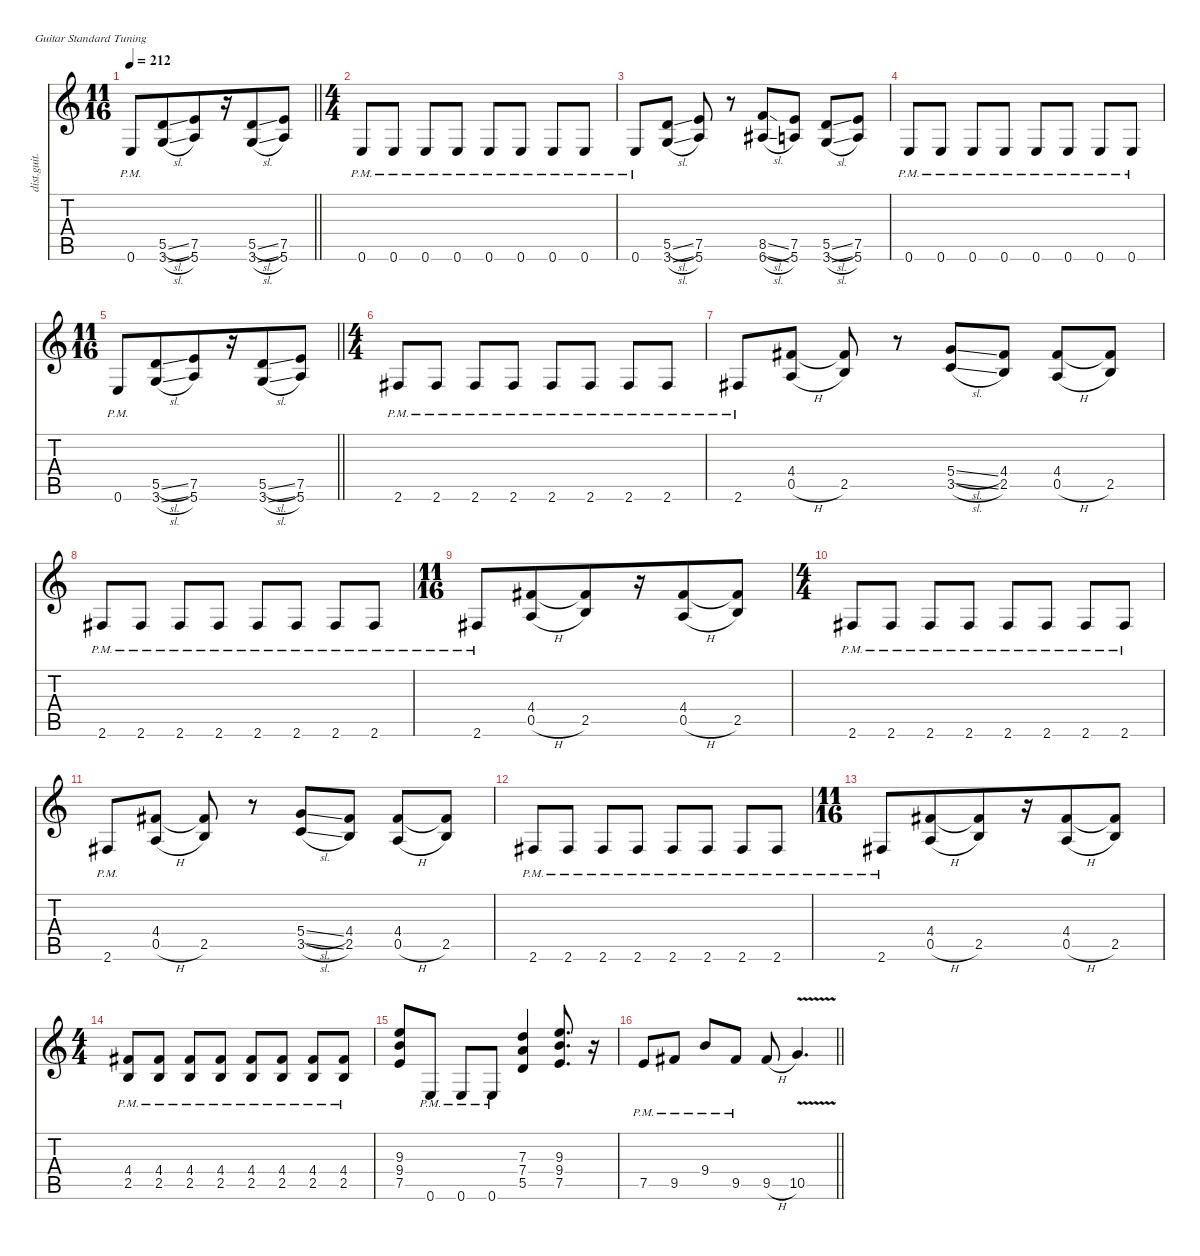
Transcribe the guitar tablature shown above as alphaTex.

\defaultSystemsLayout 4
\hideDynamics
\bracketExtendMode nobrackets
\otherSystemsTrackNameOrientation horizontal
\track ("Kirk Hammett" "dist.guit.") {instrument distortionguitar}
\staff {score tabs}
\tuning (E4 B3 G3 D3 A2 E2)
\ts (11 16)
\beaming (8 5)
\tempo 212
\clef g2
\barLineRight lightlight
\ks c
0.6{pm}.8{dy fff} (5.5{sl} 3.6{sl}).8 (7.5 5.6).8 r.16 (5.5{sl} 3.6{sl}).8 (7.5 5.6).8{dy f} |
\ts (4 4)
\beaming (8 2 2 2 2)
0.6{pm}.8{dy fff} 0.6{pm}.8 0.6{pm}.8 0.6{pm}.8 0.6{pm}.8 0.6{pm}.8 0.6{pm}.8 0.6{pm}.8 |
0.6{pm}.8 (5.5{sl} 3.6{sl}).8 (7.5 5.6).8 r.8 (8.5{sl} 6.6{sl acc #}).8 (7.5 5.6).8 (5.5{sl} 3.6{sl}).8 (7.5 5.6).8{dy f} |
0.6{pm}.8{dy fff} 0.6{pm}.8 0.6{pm}.8 0.6{pm}.8 0.6{pm}.8 0.6{pm}.8 0.6{pm}.8 0.6{pm}.8 |
\ts (11 16)
\beaming (8 5)
\barLineRight lightlight
0.6{pm}.8 (5.5{sl} 3.6{sl}).8 (7.5 5.6).8 r.16 (5.5{sl} 3.6{sl}).8 (7.5 5.6).8{dy f} |
\ts (4 4)
\beaming (8 2 2 2 2)
2.6{pm acc #}.8{dy fff} 2.6{pm acc #}.8 2.6{pm acc #}.8 2.6{pm acc #}.8 2.6{pm acc #}.8 2.6{pm acc #}.8 2.6{pm acc #}.8 2.6{pm acc #}.8 |
2.6{pm acc #}.8 (4.4{acc #} 0.5{h}).8 (4.4{t acc #} 2.5).8{dy f} r.8 (5.4{sl} 3.5{sl}).8 (4.4{acc #} 2.5).8{dy fff} (4.4{acc #} 0.5{h}).8 (4.4{t acc #} 2.5).8{dy f} |
2.6{pm acc #}.8{dy fff} 2.6{pm acc #}.8 2.6{pm acc #}.8 2.6{pm acc #}.8 2.6{pm acc #}.8 2.6{pm acc #}.8 2.6{pm acc #}.8 2.6{pm acc #}.8 |
\ts (11 16)
\beaming (8 5)
2.6{pm acc #}.8 (4.4{acc #} 0.5{h}).8 (4.4{t acc #} 2.5).8{dy f} r.16 (4.4{acc #} 0.5{h}).8{dy fff} (4.4{t acc #} 2.5).8{dy f} |
\ts (4 4)
\beaming (8 2 2 2 2)
2.6{pm acc #}.8{dy fff} 2.6{pm acc #}.8 2.6{pm acc #}.8 2.6{pm acc #}.8 2.6{pm acc #}.8 2.6{pm acc #}.8 2.6{pm acc #}.8 2.6{pm acc #}.8 |
2.6{pm acc #}.8 (4.4{acc #} 0.5{h}).8 (4.4{t acc #} 2.5).8{dy f} r.8 (5.4{sl} 3.5{sl}).8 (4.4{acc #} 2.5).8{dy fff} (4.4{acc #} 0.5{h}).8 (4.4{t acc #} 2.5).8{dy f} |
2.6{pm acc #}.8{dy fff} 2.6{pm acc #}.8 2.6{pm acc #}.8 2.6{pm acc #}.8 2.6{pm acc #}.8 2.6{pm acc #}.8 2.6{pm acc #}.8 2.6{pm acc #}.8 |
\ts (11 16)
\beaming (8 5)
2.6{pm acc #}.8 (4.4{acc #} 0.5{h}).8 (4.4{t acc #} 2.5).8{dy f} r.16 (4.4{acc #} 0.5{h}).8{dy fff} (4.4{t acc #} 2.5).8{dy f} |
\ts (4 4)
\beaming (8 2 2 2 2)
(4.4{pm acc #} 2.5{pm}).8 (4.4{pm acc #} 2.5{pm}).8 (4.4{pm acc #} 2.5{pm}).8 (4.4{pm acc #} 2.5{pm}).8 (4.4{pm acc #} 2.5{pm}).8 (4.4{pm acc #} 2.5{pm}).8 (4.4{pm acc #} 2.5{pm}).8 (4.4{pm acc #} 2.5{pm}).8 |
(9.3 9.4 7.5).8{dy fff} 0.6{pm}.8 0.6{pm}.8 0.6{pm}.8 (7.3 7.4 5.5).4 (9.3 9.4 7.5).8{d} r.16 |
\barLineRight lightlight
7.5{pm}.8 9.5{pm acc #}.8 9.4{pm}.8 9.5{pm acc #}.8 9.5{h acc #}.8 10.5{v}.4{d}
